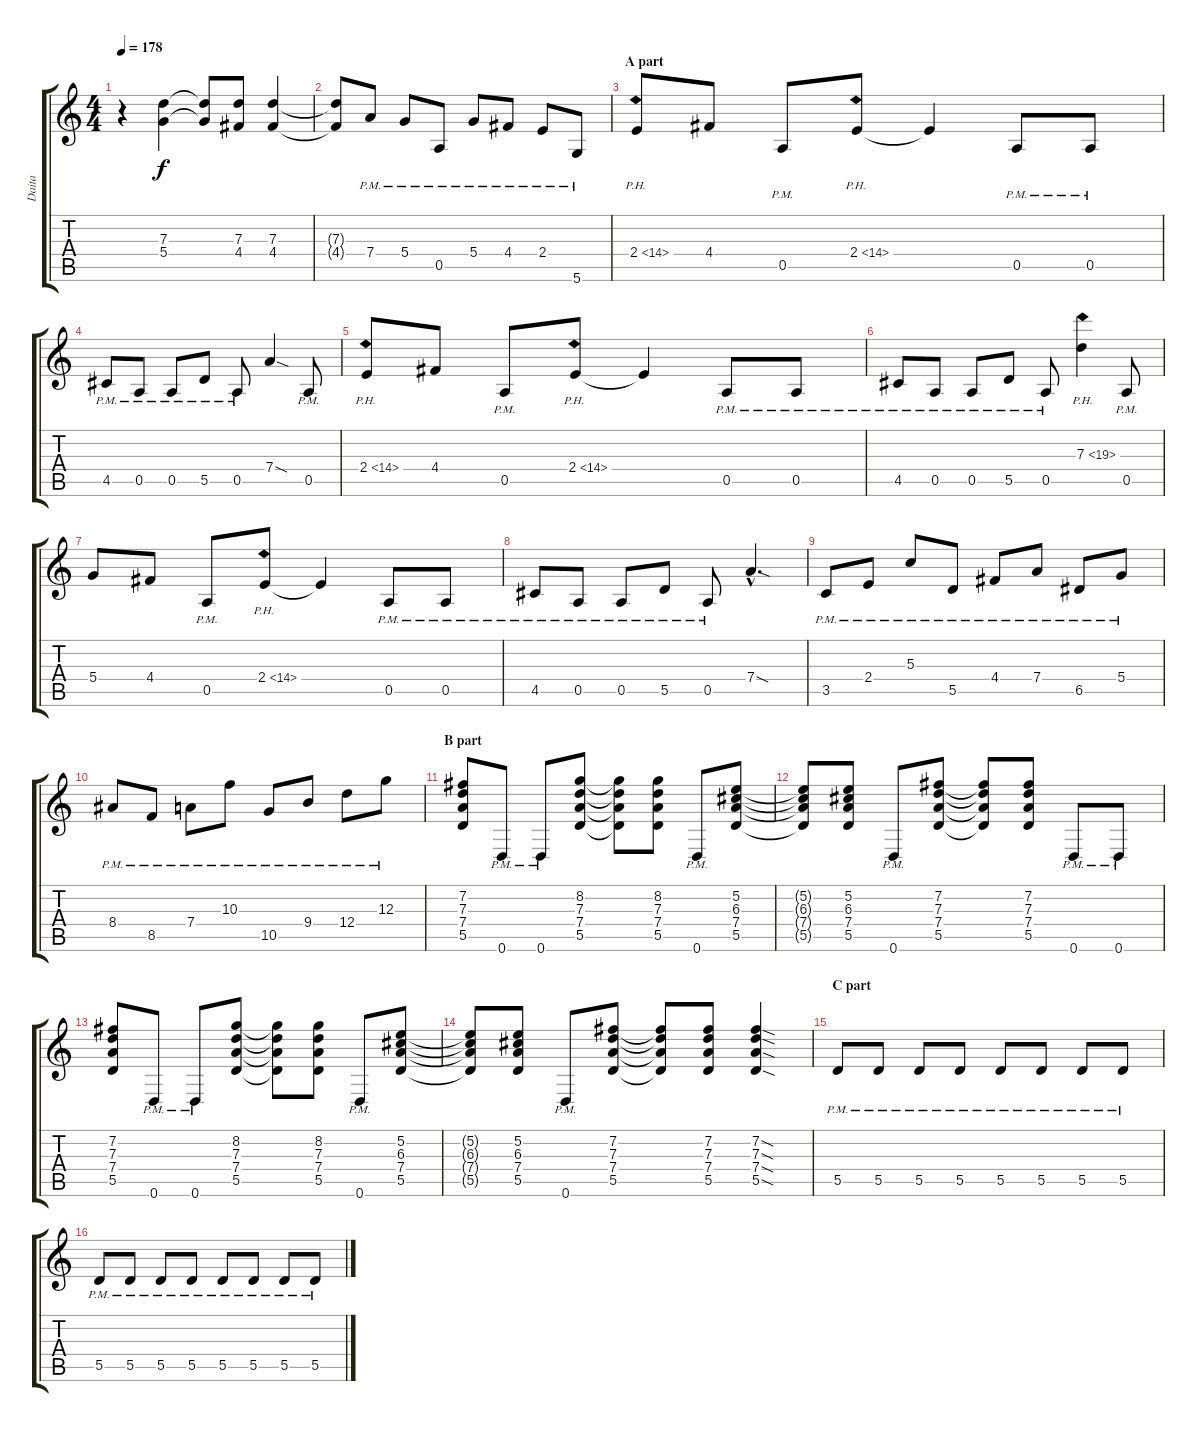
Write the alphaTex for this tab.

\track ("Daita" "Daita") {instrument distortionguitar}
\staff {score tabs}
\tuning (E4 B3 G3 D3 A2 D2) {hide}
\ts (4 4)
\tempo 178
\clef g2
\ks c
r.4{dy f instrument distortionguitar} (7.3 5.4).4 (7.3{t} 5.4{t}).8 (7.3 4.4).8 (7.3 4.4).4 |
(7.3{t} 4.4{t}).8 7.4{pm}.8 5.4{pm}.8 0.5{pm}.8 5.4{pm}.8 4.4{pm}.8 2.4{pm}.8 5.6{pm}.8 |
\section ("" "A part")
2.4{ph 12}.8 4.4.8 0.5{pm}.8 2.4{ph 12}.8 2.4{t}.4 0.5{pm}.8 0.5{pm}.8 |
4.5{pm}.8 0.5{pm}.8 0.5{pm}.8 5.5{pm}.8 0.5{pm}.8 7.4{sod}.4 0.5{pm}.8 |
2.4{ph 12}.8 4.4.8 0.5{pm}.8 2.4{ph 12}.8 2.4{t}.4 0.5{pm}.8 0.5{pm}.8 |
4.5{pm}.8 0.5{pm}.8 0.5{pm}.8 5.5{pm}.8 0.5{pm}.8 7.3{ph 12}.4 0.5{pm}.8 |
5.4.8 4.4.8 0.5{pm}.8 2.4{ph 12}.8 2.4{t}.4 0.5{pm}.8 0.5{pm}.8 |
4.5{pm}.8 0.5{pm}.8 0.5{pm}.8 5.5{pm}.8 0.5{pm}.8 7.4{sod hac}.4{d} |
3.5{pm}.8 2.4{pm}.8 5.3{pm}.8 5.5{pm}.8 4.4{pm}.8 7.4{pm}.8 6.5{pm}.8 5.4{pm}.8 |
8.4{pm}.8 8.5{pm}.8 7.4{pm}.8 10.3{pm}.8 10.5{pm}.8 9.4{pm}.8 12.4{pm}.8 12.3{pm}.8 |
\section ("" "B part")
(7.2 7.3 7.4 5.5).8 0.6{pm}.8 0.6{pm}.8 (8.2 7.3 7.4 5.5).8 (8.2{t} 7.3{t} 7.4{t} 5.5{t}).8 (8.2 7.3 7.4 5.5).8 0.6{pm}.8 (5.2 6.3 7.4 5.5).8 |
(5.2{t} 6.3{t} 7.4{t} 5.5{t}).8 (5.2 6.3 7.4 5.5).8 0.6{pm}.8 (7.2 7.3 7.4 5.5).8 (7.2{t} 7.3{t} 7.4{t} 5.5{t}).8 (7.2 7.3 7.4 5.5).8 0.6{pm}.8 0.6{pm}.8 |
(7.2 7.3 7.4 5.5).8 0.6{pm}.8 0.6{pm}.8 (8.2 7.3 7.4 5.5).8 (8.2{t} 7.3{t} 7.4{t} 5.5{t}).8 (8.2 7.3 7.4 5.5).8 0.6{pm}.8 (5.2 6.3 7.4 5.5).8 |
(5.2{t} 6.3{t} 7.4{t} 5.5{t}).8 (5.2 6.3 7.4 5.5).8 0.6{pm}.8 (7.2 7.3 7.4 5.5).8 (7.2{t} 7.3{t} 7.4{t} 5.5{t}).8 (7.2 7.3 7.4 5.5).8 (7.2{sod} 7.3{sod} 7.4{sod} 5.5{sod}).4 |
\section ("" "C part")
5.5{pm}.8 5.5{pm}.8 5.5{pm}.8 5.5{pm}.8 5.5{pm}.8 5.5{pm}.8 5.5{pm}.8 5.5{pm}.8 |
5.5{pm}.8 5.5{pm}.8 5.5{pm}.8 5.5{pm}.8 5.5{pm}.8 5.5{pm}.8 5.5{pm}.8 5.5{pm}.8
